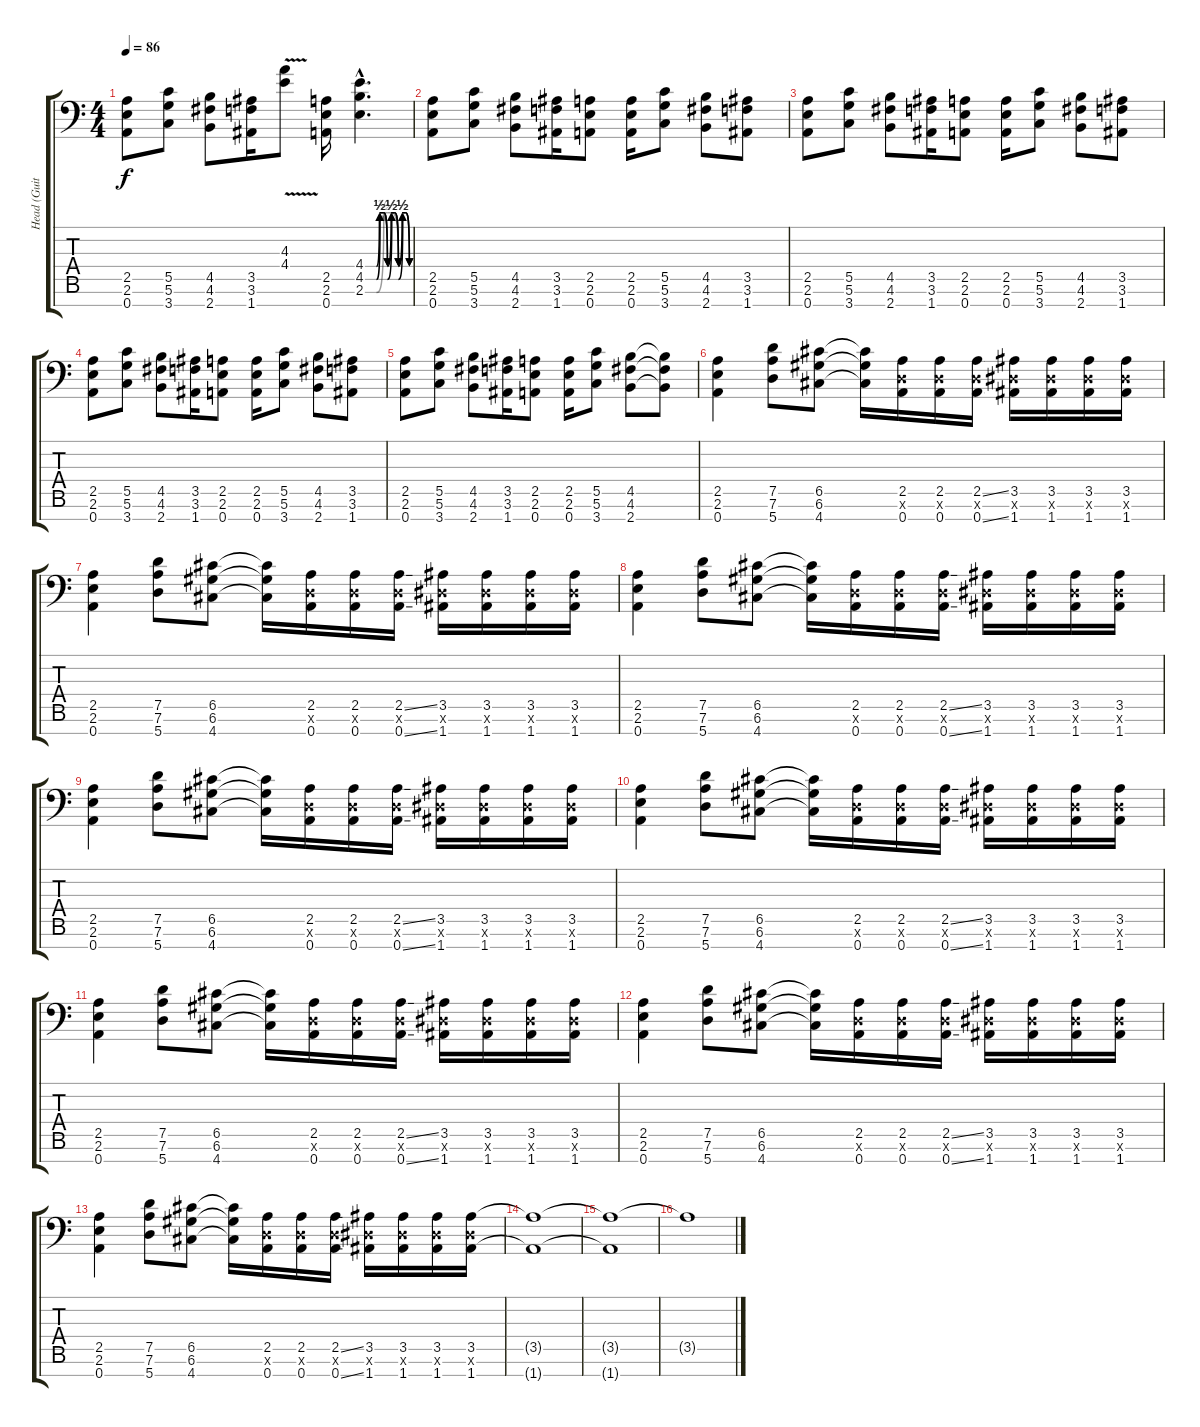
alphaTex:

\track ("Head (Guitare)" "Head (Guit") {instrument distortionguitar}
\staff {score tabs}
\tuning (D4 A3 F3 C3 G2 D2 A1) {hide}
\ts (4 4)
\tempo 86
\clef f4
\ks c
(2.5 2.6 0.7).8{dy f} (5.5 5.6 3.7).8 (4.5 4.6 2.7).8 (3.5 3.6 1.7).16 (4.3{v} 4.4{v}).8 (2.5 2.6 0.7).16 (4.4{be (custom 0 0 15 0 19 2 25 2 30 0 35 2 40 2 45 0 50 2 55 2 60 0) hac} 4.5{be (custom 0 0 15 0 20 2 25 2 30 0 36 2 40 2 45 0 51 2 55 2 60 0) hac} 2.6{be (custom 0 0 15 0 25 2 30 2 35 2 45 0 60 0) hac}).4{d} |
(2.5 2.6 0.7).8 (5.5 5.6 3.7).8 (4.5 4.6 2.7).8 (3.5 3.6 1.7).16 (2.5 2.6 0.7).8 (2.5 2.6 0.7).16 (5.5 5.6 3.7).8 (4.5 4.6 2.7).8 (3.5 3.6 1.7).8 |
(2.5 2.6 0.7).8 (5.5 5.6 3.7).8 (4.5 4.6 2.7).8 (3.5 3.6 1.7).16 (2.5 2.6 0.7).8 (2.5 2.6 0.7).16 (5.5 5.6 3.7).8 (4.5 4.6 2.7).8 (3.5 3.6 1.7).8 |
(2.5 2.6 0.7).8 (5.5 5.6 3.7).8 (4.5 4.6 2.7).8 (3.5 3.6 1.7).16 (2.5 2.6 0.7).8 (2.5 2.6 0.7).16 (5.5 5.6 3.7).8 (4.5 4.6 2.7).8 (3.5 3.6 1.7).8 |
(2.5 2.6 0.7).8 (5.5 5.6 3.7).8 (4.5 4.6 2.7).8 (3.5 3.6 1.7).16 (2.5 2.6 0.7).8 (2.5 2.6 0.7).16 (5.5 5.6 3.7).8 (4.5 4.6 2.7).8 (4.5{t} 4.6{t} 2.7{t}).8 |
(2.5 2.6 0.7).4 (7.5 7.6 5.7).8 (6.5 6.6 4.7).8 (6.5{t} 6.6{t} 4.7{t}).16 (2.5 0.6{x} 0.7).16 (2.5 0.6{x} 0.7).16 (2.5{ss} 0.6{x} 0.7{ss}).16 (3.5 1.6{x} 1.7).16 (3.5 1.6{x} 1.7).16 (3.5 1.6{x} 1.7).16 (3.5 1.6{x} 1.7).16 |
(2.5 2.6 0.7).4 (7.5 7.6 5.7).8 (6.5 6.6 4.7).8 (6.5{t} 6.6{t} 4.7{t}).16 (2.5 0.6{x} 0.7).16 (2.5 0.6{x} 0.7).16 (2.5{ss} 0.6{x} 0.7{ss}).16 (3.5 1.6{x} 1.7).16 (3.5 1.6{x} 1.7).16 (3.5 1.6{x} 1.7).16 (3.5 1.6{x} 1.7).16 |
(2.5 2.6 0.7).4 (7.5 7.6 5.7).8 (6.5 6.6 4.7).8 (6.5{t} 6.6{t} 4.7{t}).16 (2.5 0.6{x} 0.7).16 (2.5 0.6{x} 0.7).16 (2.5{ss} 0.6{x} 0.7{ss}).16 (3.5 1.6{x} 1.7).16 (3.5 1.6{x} 1.7).16 (3.5 1.6{x} 1.7).16 (3.5 1.6{x} 1.7).16 |
(2.5 2.6 0.7).4 (7.5 7.6 5.7).8 (6.5 6.6 4.7).8 (6.5{t} 6.6{t} 4.7{t}).16 (2.5 0.6{x} 0.7).16 (2.5 0.6{x} 0.7).16 (2.5{ss} 0.6{x} 0.7{ss}).16 (3.5 1.6{x} 1.7).16 (3.5 1.6{x} 1.7).16 (3.5 1.6{x} 1.7).16 (3.5 1.6{x} 1.7).16 |
(2.5 2.6 0.7).4 (7.5 7.6 5.7).8 (6.5 6.6 4.7).8 (6.5{t} 6.6{t} 4.7{t}).16 (2.5 0.6{x} 0.7).16 (2.5 0.6{x} 0.7).16 (2.5{ss} 0.6{x} 0.7{ss}).16 (3.5 1.6{x} 1.7).16 (3.5 1.6{x} 1.7).16 (3.5 1.6{x} 1.7).16 (3.5 1.6{x} 1.7).16 |
(2.5 2.6 0.7).4 (7.5 7.6 5.7).8 (6.5 6.6 4.7).8 (6.5{t} 6.6{t} 4.7{t}).16 (2.5 0.6{x} 0.7).16 (2.5 0.6{x} 0.7).16 (2.5{ss} 0.6{x} 0.7{ss}).16 (3.5 1.6{x} 1.7).16 (3.5 1.6{x} 1.7).16 (3.5 1.6{x} 1.7).16 (3.5 1.6{x} 1.7).16 |
(2.5 2.6 0.7).4 (7.5 7.6 5.7).8 (6.5 6.6 4.7).8 (6.5{t} 6.6{t} 4.7{t}).16 (2.5 0.6{x} 0.7).16 (2.5 0.6{x} 0.7).16 (2.5{ss} 0.6{x} 0.7{ss}).16 (3.5 1.6{x} 1.7).16 (3.5 1.6{x} 1.7).16 (3.5 1.6{x} 1.7).16 (3.5 1.6{x} 1.7).16 |
(2.5 2.6 0.7).4 (7.5 7.6 5.7).8 (6.5 6.6 4.7).8 (6.5{t} 6.6{t} 4.7{t}).16 (2.5 0.6{x} 0.7).16 (2.5 0.6{x} 0.7).16 (2.5{ss} 0.6{x} 0.7{ss}).16 (3.5 1.6{x} 1.7).16 (3.5 1.6{x} 1.7).16 (3.5 1.6{x} 1.7).16 (3.5 1.6{x} 1.7).16 |
(3.5{t} 1.7{t}).1 |
(3.5{t} 1.7{t}).1{volume 0} |
3.5{t}.1
